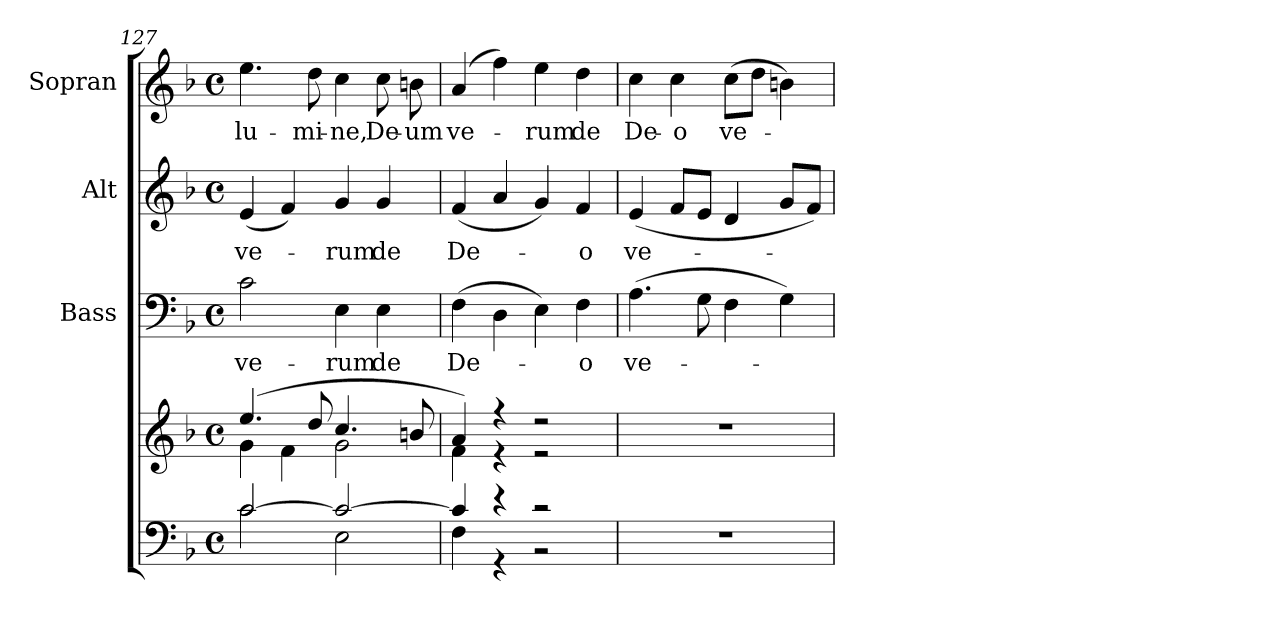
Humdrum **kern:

**kern	**kern	**kern	**text	**kern	**text	**kern	**text
*part4	*part4	*part3	*part3	*part2	*part2	*part1	*part1
*staff5	*staff4	*staff3	*staff3	*staff2	*staff2	*staff1	*staff1
*	*	*I"Bass	*	*I"Alt	*	*I"Sopran	*
*	*	*I'B.	*	*I'A.	*	*I'S.	*
!!LO:PB:g=z
*clefF4	*clefG2	*clefF4	*	*clefG2	*	*clefG2	*
*k[b-]	*k[b-]	*k[b-]	*	*k[b-]	*	*k[b-]	*
*F:	*F:	*F:	*	*F:	*	*F:	*
*M4/4	*M4/4	*M4/4	*	*M4/4	*	*M4/4	*
*met(c)	*met(c)	*met(c)	*	*met(c)	*	*met(c)	*
=127	=127	=127	=127	=127	=127	=127	=127
*^	*^	*	*	*	*	*	*
!	!	!	!	!	!LO:LY:b	!	!LO:LY:b	!	!LO:LY:b
[>2c/	2c\	(4.ee/	4g\	2c\	ve-	(<4e/	ve-	4.ee\	lu-
.	.	.	4f\	.	.	4f/)	.	.	.
!	!	!	!	!	!	!	!	!	!LO:LY:b
.	.	8dd/	.	.	.	.	.	8dd\	-mi-
!	!	!	!	!	!LO:LY:b	!	!LO:LY:b	!	!LO:LY:b
2c/_	2E\	4.cc/	2g\	4E\	-rum	4g/	-rum	4cc\	-ne,
!	!	!	!	!	!LO:LY:b	!	!LO:LY:b	!	!LO:LY:b
.	.	.	.	4E\	de	4g/	de	8cc\	De-
!	!	!	!	!	!	!	!	!	!LO:LY:b
.	.	8bn/	.	.	.	.	.	8bn\	-um
=128	=128	=128	=128	=128	=128	=128	=128	=128	=128
!	!	!	!	!	!LO:LY:b	!	!LO:LY:b	!	!LO:LY:b
4c/]	4F\	4a/)	4f\	(>4F\	De-	(<4f/	De-	(4a/	ve-
4r	4r	4r	4r	4D\	.	4a/	.	4ff\)	.
!	!	!	!	!	!	!	!	!	!LO:LY:b
2r	2r	2r	2r	4E\)	.	4g/)	.	4ee\	-rum
!	!	!	!	!	!LO:LY:b	!	!LO:LY:b	!	!LO:LY:b
.	.	.	.	4F\	-o	4f/	-o	4dd\	de
*v	*v	*	*	*	*	*	*	*	*
*	*v	*v	*	*	*	*	*	*
=129	=129	=129	=129	=129	=129	=129	=129
!	!	!	!LO:LY:b	!	!LO:LY:b	!	!LO:LY:b
1r	1r	(>4.A\	ve-	(<4e/	ve-	4cc\	De-
!	!	!	!	!	!	!	!LO:LY:b
.	.	.	.	8f/L	.	4cc\	-o
.	.	8G\	.	8e/J	.	.	.
!	!	!	!	!	!	!	!LO:LY:b
.	.	4F\	.	4d/	.	(>8cc\L	ve-
.	.	.	.	.	.	8dd\J	.
.	.	4G\)	.	8g/L	.	4bn\)	.
.	.	.	.	8f/J)	.	.	.
=	=	=	=	=	=	=	=
*-	*-	*-	*-	*-	*-	*-	*-
